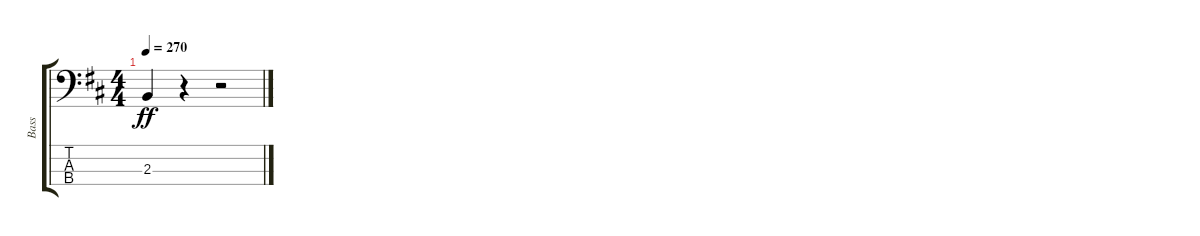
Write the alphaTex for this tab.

\track ("Bass" "Bass") {instrument electricbasspick}
\staff {score tabs}
\tuning (G2 D2 A1 E1) {hide}
\ts (4 4)
\tempo 270
\clef f4
\ks d
2.3.4{dy ff} r.4 r.2
